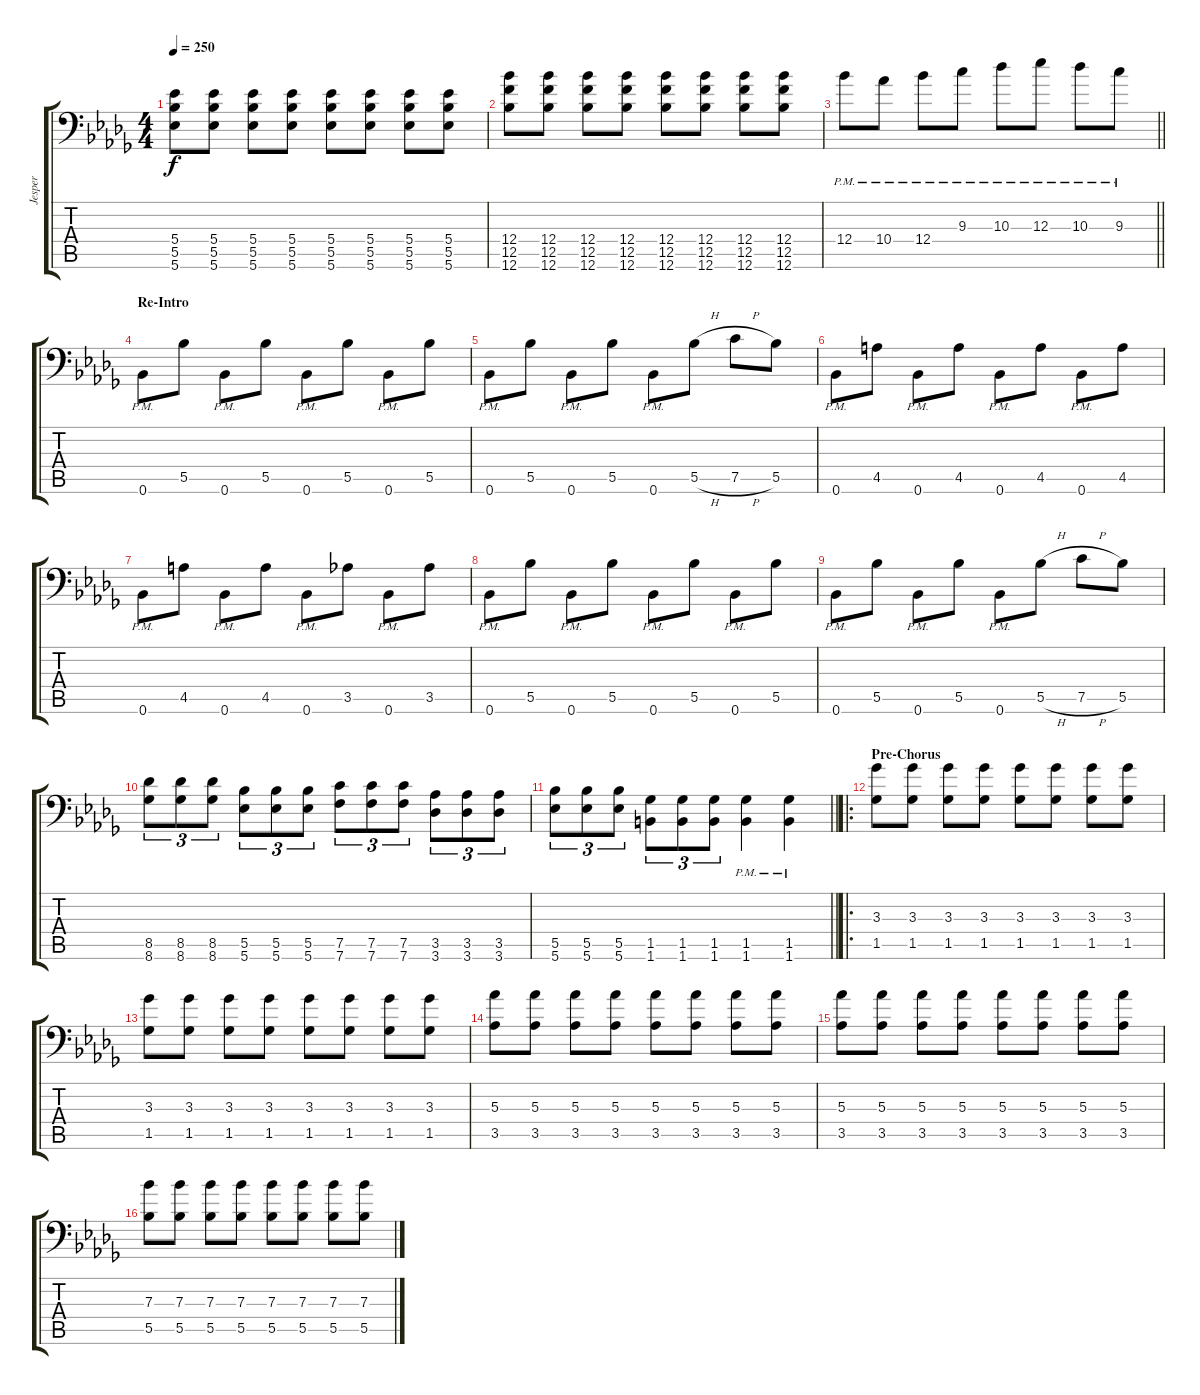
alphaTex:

\track ("Jesper" "Jesper") {instrument distortionguitar}
\staff {score tabs}
\tuning (C4 G3 Eb3 Bb2 F2 Bb1) {hide}
\ts (4 4)
\tempo 250
\clef f4
\ks bbminor
(5.4 5.5 5.6).8{dy f} (5.4 5.5 5.6).8 (5.4 5.5 5.6).8 (5.4 5.5 5.6).8 (5.4 5.5 5.6).8 (5.4 5.5 5.6).8 (5.4 5.5 5.6).8 (5.4 5.5 5.6).8 |
(12.4 12.5 12.6).8 (12.4 12.5 12.6).8 (12.4 12.5 12.6).8 (12.4 12.5 12.6).8 (12.4 12.5 12.6).8 (12.4 12.5 12.6).8 (12.4 12.5 12.6).8 (12.4 12.5 12.6).8 |
\barLineRight lightlight
12.4{pm}.8 10.4{pm}.8 12.4{pm}.8 9.3{pm}.8 10.3{pm}.8 12.3{pm}.8 10.3{pm}.8 9.3{pm}.8 |
\section ("" "Re-Intro")
0.6{pm}.8 5.5.8 0.6{pm}.8 5.5.8 0.6{pm}.8 5.5.8 0.6{pm}.8 5.5.8 |
0.6{pm}.8 5.5.8 0.6{pm}.8 5.5.8 0.6{pm}.8 5.5{h}.8 7.5{h}.8 5.5.8 |
0.6{pm}.8 4.5.8 0.6{pm}.8 4.5.8 0.6{pm}.8 4.5.8 0.6{pm}.8 4.5.8 |
0.6{pm}.8 4.5.8 0.6{pm}.8 4.5.8 0.6{pm}.8 3.5.8 0.6{pm}.8 3.5.8 |
0.6{pm}.8 5.5.8 0.6{pm}.8 5.5.8 0.6{pm}.8 5.5.8 0.6{pm}.8 5.5.8 |
0.6{pm}.8 5.5.8 0.6{pm}.8 5.5.8 0.6{pm}.8 5.5{h}.8 7.5{h}.8 5.5.8 |
(8.5 8.6).8{tu (3 2)} (8.5 8.6).8{tu (3 2)} (8.5 8.6).8{tu (3 2)} (5.5 5.6).8{tu (3 2)} (5.5 5.6).8{tu (3 2)} (5.5 5.6).8{tu (3 2)} (7.5 7.6).8{tu (3 2)} (7.5 7.6).8{tu (3 2)} (7.5 7.6).8{tu (3 2)} (3.5 3.6).8{tu (3 2)} (3.5 3.6).8{tu (3 2)} (3.5 3.6).8{tu (3 2)} |
\barLineRight lightlight
(5.5 5.6).8{tu (3 2)} (5.5 5.6).8{tu (3 2)} (5.5 5.6).8{tu (3 2)} (1.5 1.6).8{tu (3 2)} (1.5 1.6).8{tu (3 2)} (1.5 1.6).8{tu (3 2)} (1.5{pm} 1.6{pm}).4 (1.5{pm} 1.6{pm}).4 |
\ro
\section ("" "Pre-Chorus")
(3.3 1.5).8 (3.3 1.5).8 (3.3 1.5).8 (3.3 1.5).8 (3.3 1.5).8 (3.3 1.5).8 (3.3 1.5).8 (3.3 1.5).8 |
(3.3 1.5).8 (3.3 1.5).8 (3.3 1.5).8 (3.3 1.5).8 (3.3 1.5).8 (3.3 1.5).8 (3.3 1.5).8 (3.3 1.5).8 |
(5.3 3.5).8 (5.3 3.5).8 (5.3 3.5).8 (5.3 3.5).8 (5.3 3.5).8 (5.3 3.5).8 (5.3 3.5).8 (5.3 3.5).8 |
(5.3 3.5).8 (5.3 3.5).8 (5.3 3.5).8 (5.3 3.5).8 (5.3 3.5).8 (5.3 3.5).8 (5.3 3.5).8 (5.3 3.5).8 |
(7.3 5.5).8 (7.3 5.5).8 (7.3 5.5).8 (7.3 5.5).8 (7.3 5.5).8 (7.3 5.5).8 (7.3 5.5).8 (7.3 5.5).8
